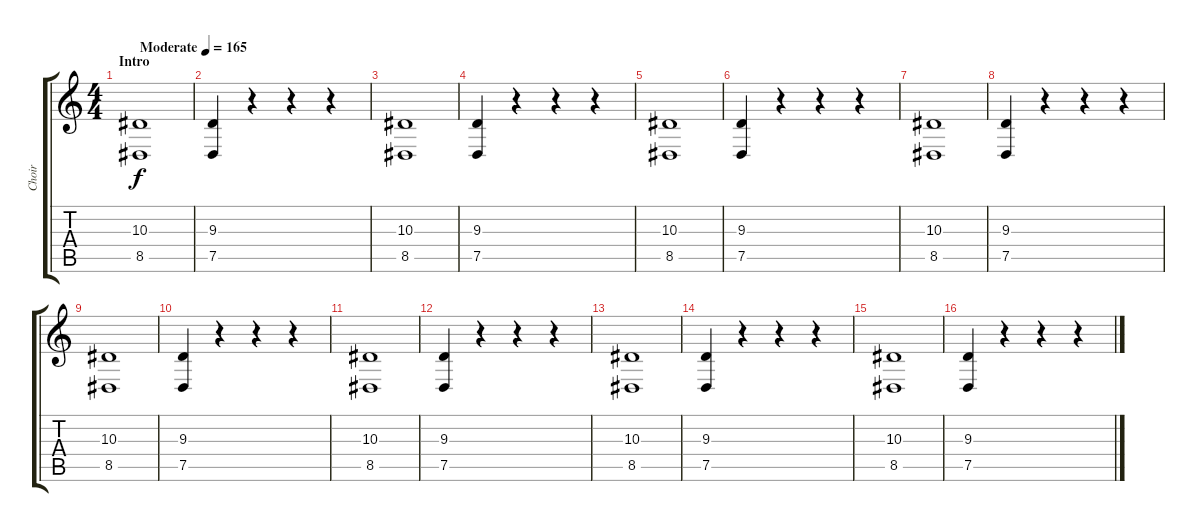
\track ("Choir" "Choir") {instrument pad4choir}
\staff {score tabs}
\tuning (D4 A3 F3 C3 G2 D2) {hide}
\ts (4 4)
\section ("" "Intro")
\tempo (165 "Moderate")
\clef g2
\ks c
(10.3 8.5).1{dy f instrument pad4choir} |
(9.3 7.5).4 r.4 r.4 r.4 |
(10.3 8.5).1 |
(9.3 7.5).4 r.4 r.4 r.4 |
(10.3 8.5).1 |
(9.3 7.5).4 r.4 r.4 r.4 |
(10.3 8.5).1 |
(9.3 7.5).4 r.4 r.4 r.4 |
(10.3 8.5).1 |
(9.3 7.5).4 r.4 r.4 r.4 |
(10.3 8.5).1 |
(9.3 7.5).4 r.4 r.4 r.4 |
(10.3 8.5).1 |
(9.3 7.5).4 r.4 r.4 r.4 |
(10.3 8.5).1 |
(9.3 7.5).4 r.4 r.4 r.4
